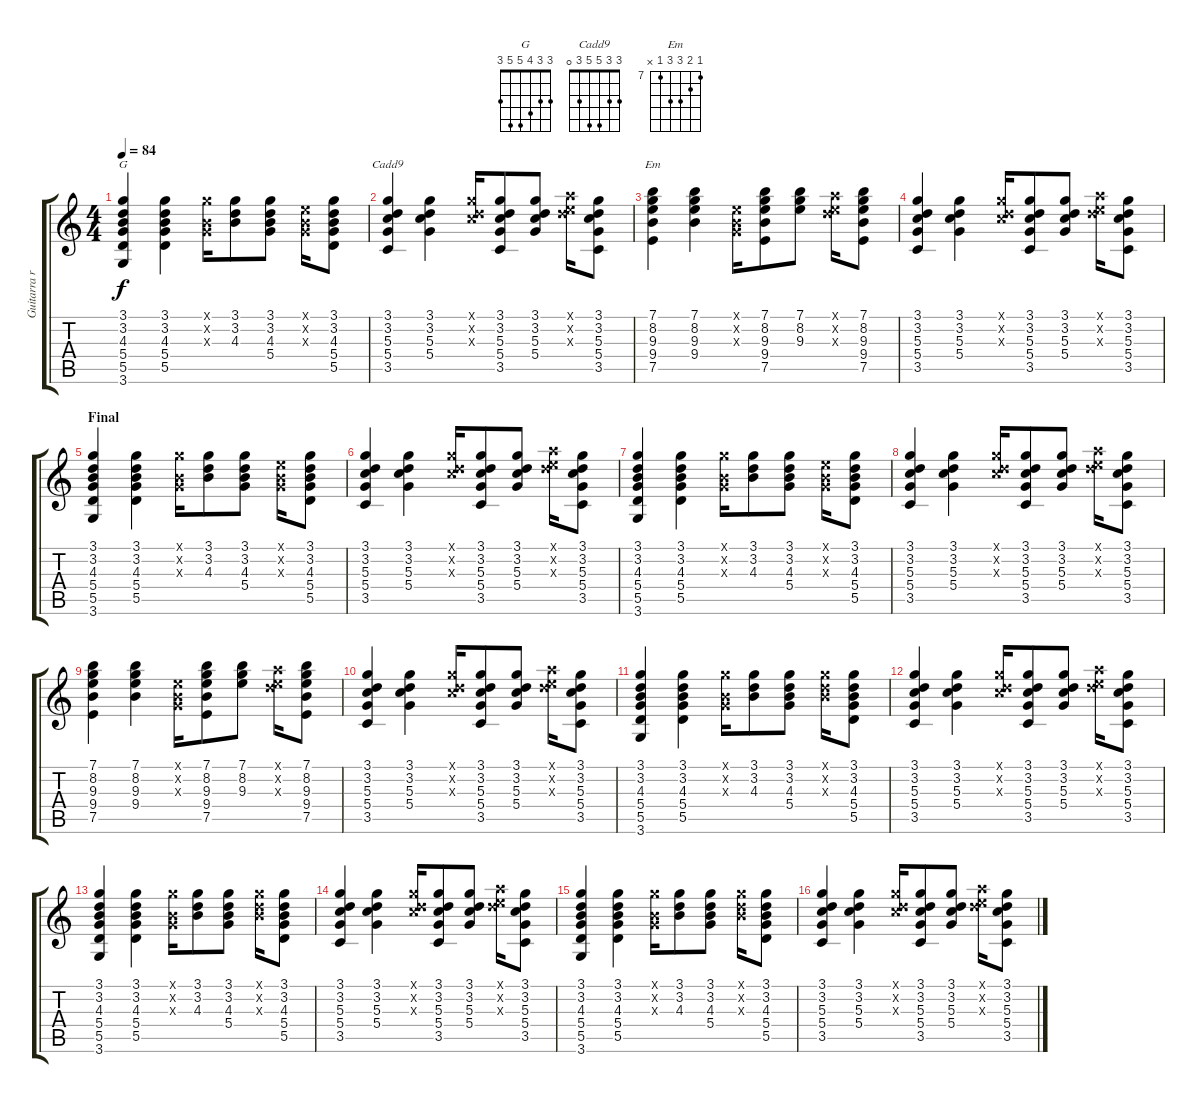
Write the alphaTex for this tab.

\track ("Guitarra ritmica" "Guitarra r") {instrument acousticguitarsteel}
\staff {score tabs}
\tuning (E4 B3 G3 D3 A2 E2) {hide}
\chord ("G" 3 3 4 5 5 3)
\chord ("Cadd9" 3 3 5 5 3 0)
\chord ("Em" 7 8 9 9 7 x) {firstfret 7}
\ts (4 4)
\tempo 84
\clef g2
\ks c
(3.1 3.2 4.3 5.4 5.5 3.6).4{ch "G" dy f} (3.1 3.2 4.3 5.4 5.5).4 (3.1{x} 0.2{x} 0.3{x}).16 (3.1 3.2 4.3).8 (3.1 3.2 4.3 5.4).8 (0.1{x} 0.2{x} 0.3{x}).16 (3.1 3.2 4.3 5.4 5.5).8 |
(3.1 3.2 5.3 5.4 3.5).4{ch "Cadd9"} (3.1 3.2 5.3 5.4).4 (3.1{x} 3.2{x} 5.3{x}).16 (3.1 3.2 5.3 5.4 3.5).8 (3.1 3.2 5.3 5.4).8 (5.1{x} 5.2{x} 7.3{x}).16 (3.1 3.2 5.3 5.4 3.5).8 |
(7.1 8.2 9.3 9.4 7.5).4{ch "Em"} (7.1 8.2 9.3 9.4).4 (0.1{x} 0.2{x} 0.3{x}).16 (7.1 8.2 9.3 9.4 7.5).8 (7.1 8.2 9.3).8 (5.1{x} 5.2{x} 7.3{x}).16 (7.1 8.2 9.3 9.4 7.5).8 |
(3.1 3.2 5.3 5.4 3.5).4 (3.1 3.2 5.3 5.4).4 (3.1{x} 3.2{x} 5.3{x}).16 (3.1 3.2 5.3 5.4 3.5).8 (3.1 3.2 5.3 5.4).8 (5.1{x} 5.2{x} 7.3{x}).16 (3.1 3.2 5.3 5.4 3.5).8 |
\section ("" "Final")
(3.1 3.2 4.3 5.4 5.5 3.6).4 (3.1 3.2 4.3 5.4 5.5).4 (3.1{x} 0.2{x} 0.3{x}).16 (3.1 3.2 4.3).8 (3.1 3.2 4.3 5.4).8 (0.1{x} 0.2{x} 0.3{x}).16 (3.1 3.2 4.3 5.4 5.5).8 |
(3.1 3.2 5.3 5.4 3.5).4 (3.1 3.2 5.3 5.4).4 (3.1{x} 3.2{x} 5.3{x}).16 (3.1 3.2 5.3 5.4 3.5).8 (3.1 3.2 5.3 5.4).8 (5.1{x} 5.2{x} 7.3{x}).16 (3.1 3.2 5.3 5.4 3.5).8 |
(3.1 3.2 4.3 5.4 5.5 3.6).4 (3.1 3.2 4.3 5.4 5.5).4 (3.1{x} 0.2{x} 0.3{x}).16 (3.1 3.2 4.3).8 (3.1 3.2 4.3 5.4).8 (0.1{x} 0.2{x} 0.3{x}).16 (3.1 3.2 4.3 5.4 5.5).8 |
(3.1 3.2 5.3 5.4 3.5).4 (3.1 3.2 5.3 5.4).4 (3.1{x} 3.2{x} 5.3{x}).16 (3.1 3.2 5.3 5.4 3.5).8 (3.1 3.2 5.3 5.4).8 (5.1{x} 5.2{x} 7.3{x}).16 (3.1 3.2 5.3 5.4 3.5).8 |
(7.1 8.2 9.3 9.4 7.5).4 (7.1 8.2 9.3 9.4).4 (0.1{x} 0.2{x} 0.3{x}).16 (7.1 8.2 9.3 9.4 7.5).8 (7.1 8.2 9.3).8 (5.1{x} 5.2{x} 7.3{x}).16 (7.1 8.2 9.3 9.4 7.5).8 |
(3.1 3.2 5.3 5.4 3.5).4 (3.1 3.2 5.3 5.4).4 (3.1{x} 3.2{x} 5.3{x}).16 (3.1 3.2 5.3 5.4 3.5).8 (3.1 3.2 5.3 5.4).8 (5.1{x} 5.2{x} 7.3{x}).16 (3.1 3.2 5.3 5.4 3.5).8 |
(3.1 3.2 4.3 5.4 5.5 3.6).4 (3.1 3.2 4.3 5.4 5.5).4 (3.1{x} 0.2{x} 0.3{x}).16 (3.1 3.2 4.3).8 (3.1 3.2 4.3 5.4).8 (3.1{x} 3.2{x} 4.3{x}).16 (3.1 3.2 4.3 5.4 5.5).8 |
(3.1 3.2 5.3 5.4 3.5).4 (3.1 3.2 5.3 5.4).4 (3.1{x} 3.2{x} 5.3{x}).16 (3.1 3.2 5.3 5.4 3.5).8 (3.1 3.2 5.3 5.4).8 (5.1{x} 5.2{x} 7.3{x}).16 (3.1 3.2 5.3 5.4 3.5).8 |
(3.1 3.2 4.3 5.4 5.5 3.6).4 (3.1 3.2 4.3 5.4 5.5).4 (3.1{x} 0.2{x} 0.3{x}).16 (3.1 3.2 4.3).8 (3.1 3.2 4.3 5.4).8 (3.1{x} 3.2{x} 4.3{x}).16 (3.1 3.2 4.3 5.4 5.5).8 |
(3.1 3.2 5.3 5.4 3.5).4 (3.1 3.2 5.3 5.4).4 (3.1{x} 3.2{x} 5.3{x}).16 (3.1 3.2 5.3 5.4 3.5).8 (3.1 3.2 5.3 5.4).8 (5.1{x} 5.2{x} 7.3{x}).16 (3.1 3.2 5.3 5.4 3.5).8 |
(3.1 3.2 4.3 5.4 5.5 3.6).4 (3.1 3.2 4.3 5.4 5.5).4 (3.1{x} 0.2{x} 0.3{x}).16 (3.1 3.2 4.3).8 (3.1 3.2 4.3 5.4).8 (3.1{x} 3.2{x} 4.3{x}).16 (3.1 3.2 4.3 5.4 5.5).8 |
(3.1 3.2 5.3 5.4 3.5).4 (3.1 3.2 5.3 5.4).4 (3.1{x} 3.2{x} 5.3{x}).16 (3.1 3.2 5.3 5.4 3.5).8 (3.1 3.2 5.3 5.4).8 (5.1{x} 5.2{x} 7.3{x}).16 (3.1 3.2 5.3 5.4 3.5).8
